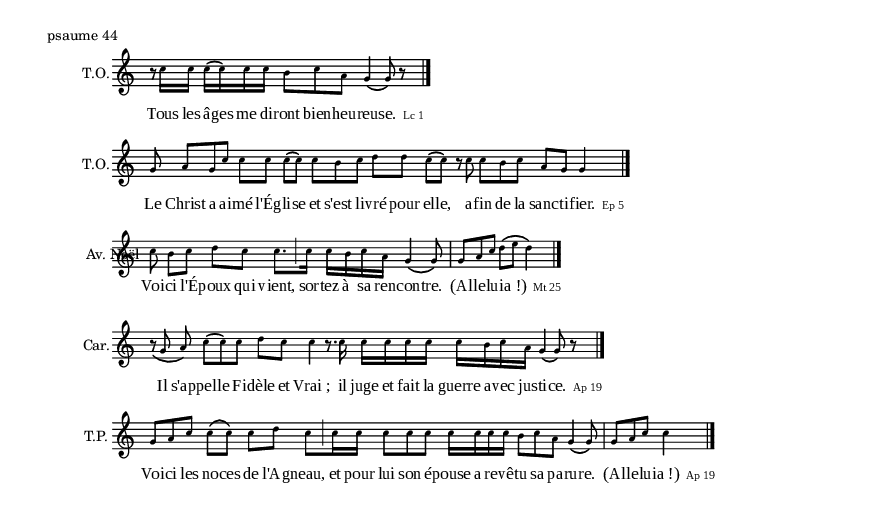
\version "2.10.0"
\include "definitions.ly"
\markup { psaume 44}
\relative a' { 
	\new Staff {
		\cadenzaOn
		\set Staff.instrumentName = \markup{ \center-align {T.O.} }
		
		r8 c16[ c] c[\( c\) c c] \times 2/3 { b8[ c  a] } g4\( g8\) r 
		
		
		
		\endBar
	}

	\addlyrics {
		Tous les â -- ges me di -- ront bien -- heu -- reu -- se.
 		\markup { \citation #"Lc 1" } }
	
	
}
\relative a' { 
	\new Staff {
		\cadenzaOn
		\set Staff.instrumentName = \markup{ \center-align { T.O. } }
		
		g8 \times 2/3 { a[ g  c] } c[ c] c[\( c\)] \times 2/3 { c[ b  c] } d[ d] c[\( c\)]
		\pespace
		r8 c \times 2/3 { c[ b  c] } a[ g] g4
		
		
		
		\endBar
	}

	\addlyrics {
		Le Christ a ai -- mé l'Ég -- li -- se et s'est li -- vré pour el -- le, a -- fin de la sanc -- ti -- fier.
 		\markup { \citation #"Ep 5" } }
	
	
}
\relative a' { 
	\new Staff {
		\cadenzaOn
		\set Staff.instrumentName = \markup{ \center-align {Av. Noël} }
		
		c8 b[ c] d[ c] c8.[ \cesure c16] c[ b c a] g4\( g8\)
		
\barre 
\times 2/3 { g8[ a  c] } d[\( e] d4\)
		
		
		
		\endBar
	}

	\addlyrics {
		Voi -- ci l'É -- poux qui vient, sor -- tez à  sa ren -- con -- "tre. " "(Al" -- le -- lu -- "ia !)" _ _
 		\markup { \citation #"Mt 25" } }
	
	


}
\relative a' { 
	\new Staff {
		\cadenzaOn
		\set Staff.instrumentName = \markup{ \center-align { Car. } }
		\times 2/3 { r8_\( g a\) }
		\times 2/3 { c[\( c\) c] }
		d[ c]
		c4
		\pespace 	
		r8. \espall c16
		c[ c c c]
		c[ b c a]
		g4\( g8\) r
		
		\endBar
	}

	\addlyrics {
		Il s'ap -- pel -- le Fi -- dèle et "Vrai ;" il juge et fait la guerre a -- vec jus -- ti -- ce.
 		\markup { \citation #"Ap 19" } }
	
	
}
\relative a' { 
	\new Staff {
		\cadenzaOn
		\set Staff.instrumentName = \markup{ \center-align { T.P. } }
		
		\times 2/3 {g8[ a c]} c[\( c\)] c[ d] \times 2/3 { c[
		\cesure c16 c] }
		
		\times 2/3 { c8[ c  c] }
		c16[ c c c] \times 2/3 {b8[ c a]} g4\( g8\) 
		
\barre 
		\times 2/3 {g8[ a c]} 
		c4
		
		
		\endBar
	}

	\addlyrics {
		Voi -- ci les no -- ces de l'Ag -- neau, et pour lui son é -- pouse a re -- vê -- tu sa pa -- ru -- "re. " "(Al" -- le -- lu -- "ia !)"
 		\markup { \citation #"Ap 19" } }
	
	
}
